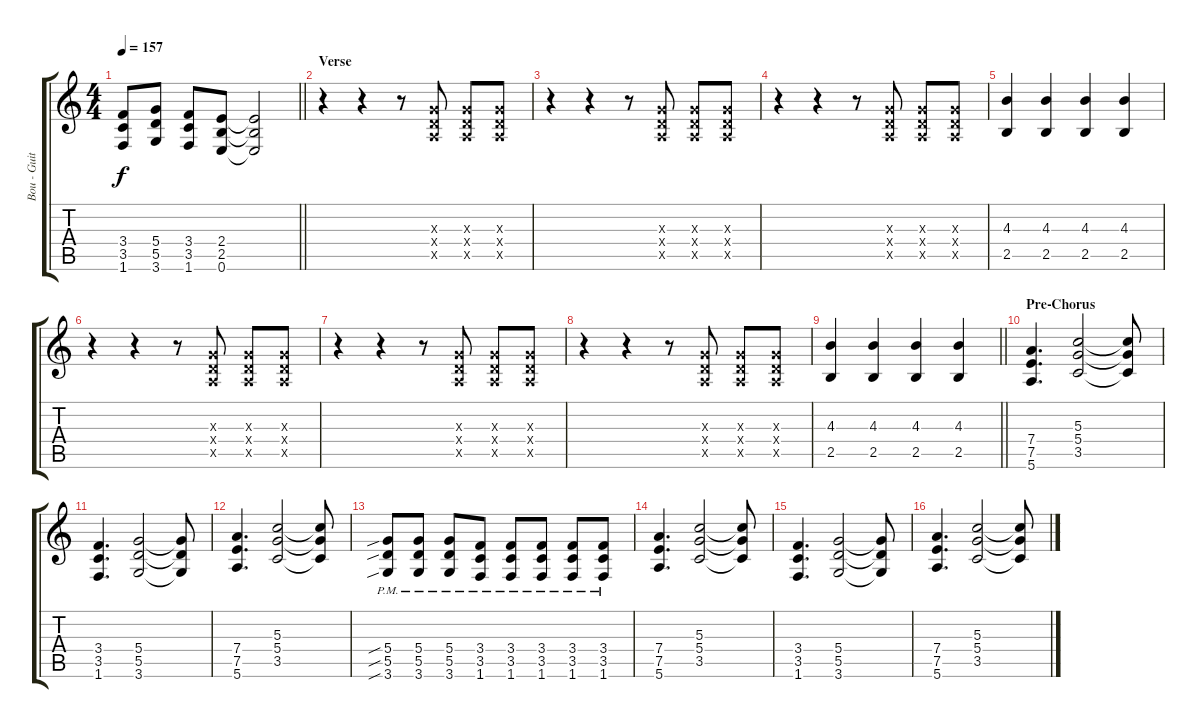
\track ("Bou - Guitar 2" "Bou - Guit") {instrument distortionguitar}
\staff {score tabs}
\tuning (E4 B3 G3 D3 A2 E2) {hide}
\ts (4 4)
\tempo 157
\clef g2
\barLineRight lightlight
\ks c
(3.4 3.5 1.6).8{dy f} (5.4 5.5 3.6).8 (3.4 3.5 1.6).8 (2.4 2.5 0.6).8 (2.4{t} 2.5{t} 0.6{t}).2 |
\section ("" "Verse")
r.4 r.4 r.8 (0.3{x} 0.4{x} 0.5{x}).8 (0.3{x} 0.4{x} 0.5{x}).8 (0.3{x} 0.4{x} 0.5{x}).8 |
r.4 r.4 r.8 (0.3{x} 0.4{x} 0.5{x}).8 (0.3{x} 0.4{x} 0.5{x}).8 (0.3{x} 0.4{x} 0.5{x}).8 |
r.4 r.4 r.8 (0.3{x} 0.4{x} 0.5{x}).8 (0.3{x} 0.4{x} 0.5{x}).8 (0.3{x} 0.4{x} 0.5{x}).8 |
(4.3 2.5).4 (4.3 2.5).4 (4.3 2.5).4 (4.3 2.5).4 |
r.4 r.4 r.8 (0.3{x} 0.4{x} 0.5{x}).8 (0.3{x} 0.4{x} 0.5{x}).8 (0.3{x} 0.4{x} 0.5{x}).8 |
r.4 r.4 r.8 (0.3{x} 0.4{x} 0.5{x}).8 (0.3{x} 0.4{x} 0.5{x}).8 (0.3{x} 0.4{x} 0.5{x}).8 |
r.4 r.4 r.8 (0.3{x} 0.4{x} 0.5{x}).8 (0.3{x} 0.4{x} 0.5{x}).8 (0.3{x} 0.4{x} 0.5{x}).8 |
\barLineRight lightlight
(4.3 2.5).4 (4.3 2.5).4 (4.3 2.5).4 (4.3 2.5).4 |
\section ("" "Pre-Chorus")
(7.4 7.5 5.6).4{d} (5.3 5.4 3.5).2 (5.3{t} 5.4{t} 3.5{t}).8 |
(3.4 3.5 1.6).4{d} (5.4 5.5 3.6).2 (5.4{t} 5.5{t} 3.6{t}).8 |
(7.4 7.5 5.6).4{d} (5.3 5.4 3.5).2 (5.3{t} 5.4{t} 3.5{t}).8 |
(5.4{sib pm} 5.5{sib pm} 3.6{sib pm}).8{instrument distortionguitar} (5.4{pm} 5.5{pm} 3.6{pm}).8 (5.4{pm} 5.5{pm} 3.6{pm}).8 (3.4{pm} 3.5{pm} 1.6{pm}).8 (3.4{pm} 3.5{pm} 1.6{pm}).8 (3.4{pm} 3.5{pm} 1.6{pm}).8 (3.4{pm} 3.5{pm} 1.6{pm}).8 (3.4{pm} 3.5{pm} 1.6{pm}).8 |
(7.4 7.5 5.6).4{d instrument distortionguitar} (5.3 5.4 3.5).2 (5.3{t} 5.4{t} 3.5{t}).8 |
(3.4 3.5 1.6).4{d} (5.4 5.5 3.6).2 (5.4{t} 5.5{t} 3.6{t}).8 |
(7.4 7.5 5.6).4{d} (5.3 5.4 3.5).2 (5.3{t} 5.4{t} 3.5{t}).8
